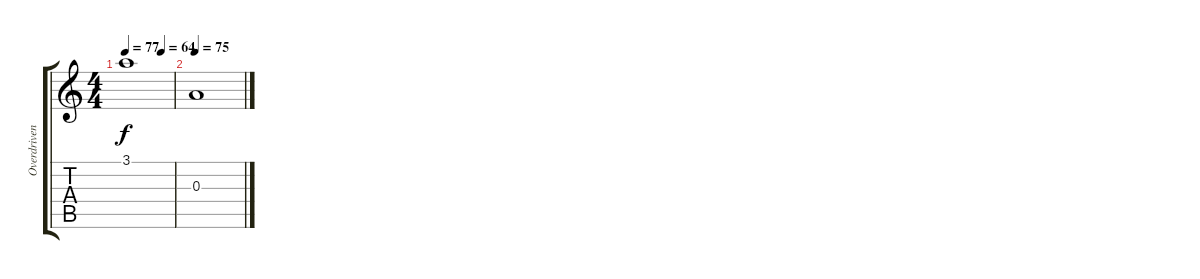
\track ("Overdriven" "Overdriven") {instrument overdrivenguitar}
\staff {score tabs}
\tuning (Gb4 Db4 A3 E3 B2 Gb2) {hide}
\ts (4 4)
\tempo 77
\tempo (64 0.75)
\clef g2
\ks c
3.1.1{dy f} |
\tempo 75
0.3.1
